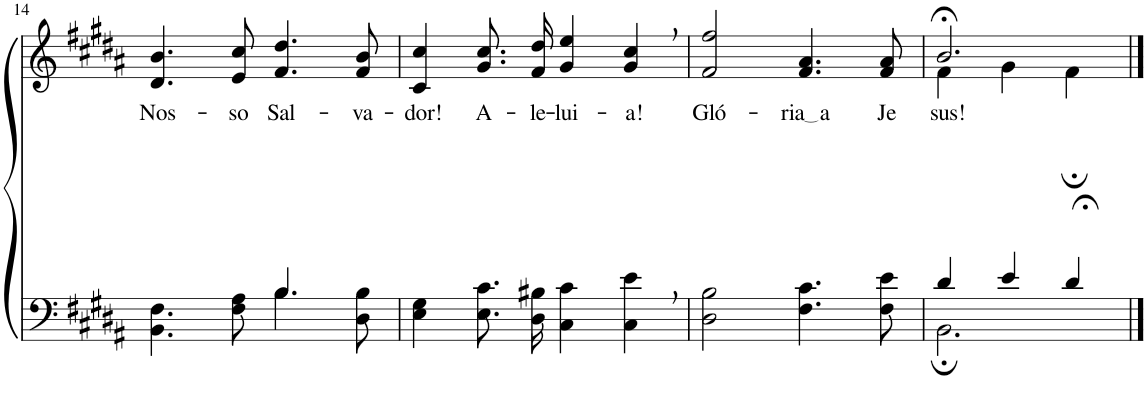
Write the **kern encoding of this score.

**kern	**kern	**text
*part2	*part1	*part1
*staff2	*staff1	*staff1
*I"Parte III e IV	*I"Parte I e II	*
!!LO:PB:g=z
*clefF4	*clefG2	*
*Trd1c2	*Trd1c2	*
*k[f#c#g#d#a#]	*k[f#c#g#d#a#]	*
*M4/4	*M4/4	*
=14	=14	=14
*^	*	*
!	!	!	!LO:LY:b
2ryy	4.BB\ 4.F#\	4.d#/ 4.b/	Nos-
!	!	!	!LO:LY:b
.	8F#\ 8A#\	8e/ 8cc#/	-so
!	!	!	!LO:LY:b
4.B/	4.B\	4.f#/ 4.dd#/	Sal-
!	!	!	!LO:LY:b
8ryy	8D#\ 8B\	8f#/ 8b/	-va-
=15	=15	=15	=15
!	!	!	!LO:LY:b
*v	*v	*	*
4E\ 4G#\	4c#/ 4cc#/	-dor!
!	!	!LO:LY:b
8.E\ 8.c#\L	8.g#\ 8.cc#\L	A-
!	!	!LO:LY:b
16D#\ 16B#X\Jk	16f#\ 16dd#\Jk	-le-
!	!	!LO:LY:b
4C#\ 4c#\	4g#/ 4ee/	-lui-
!	!	!LO:LY:b
4C#\, 4e\,	4g#/, 4cc#/,	-a!
=16	=16	=16
!	!	!LO:LY:b
2D#\ 2B\	2f#/ 2ff#/	Gló-
!	!	!LO:LY:b
4.F#\ 4.c#\	4.f#/ 4.a#/	ria a
!	!	!LO:LY:b
8F#\ 8e\	8f#/ 8a#/	Je-
=17	=17	=17
*^	*^	*
!	!	!	!	!LO:LY:b
4d#/	2.BB;\	2.b;</	4f#\	-sus!
4e/	.	.	4g#\	.
4d#;</	.	.	4f#;\	.
*v	*v	*	*	*
*	*v	*v	*
==	==	==
*-	*-	*-
